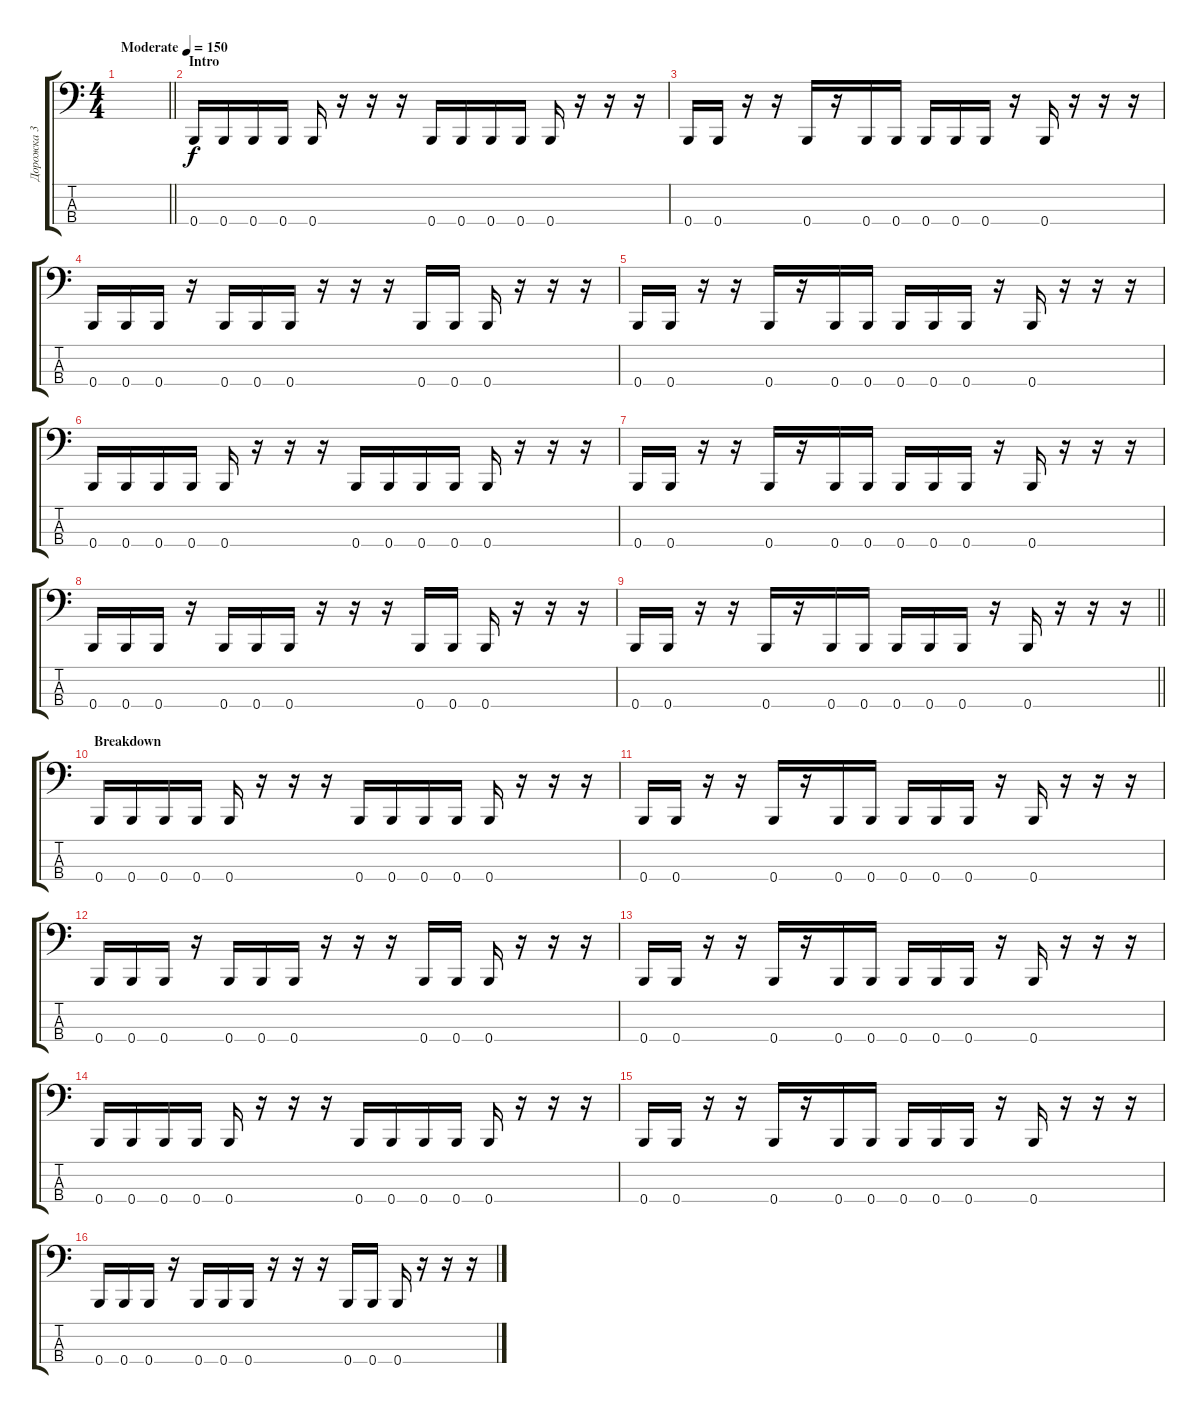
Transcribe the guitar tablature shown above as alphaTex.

\track ("Дорожка 3" "Дорожка 3") {instrument electricbassfinger}
\staff {score tabs}
\tuning (E2 B1 Gb1 B0) {hide}
\ts (4 4)
\tempo (150 "Moderate")
\clef f4
\barLineRight lightlight
\ks c
|
\section ("" "Intro")
0.4.16 0.4.16 0.4.16 0.4.16 0.4.16 r.16 r.16 r.16 0.4.16 0.4.16 0.4.16 0.4.16 0.4.16 r.16 r.16 r.16 |
0.4.16 0.4.16 r.16 r.16 0.4.16 r.16 0.4.16 0.4.16 0.4.16 0.4.16 0.4.16 r.16 0.4.16 r.16 r.16 r.16 |
0.4.16 0.4.16 0.4.16 r.16 0.4.16 0.4.16 0.4.16 r.16 r.16 r.16 0.4.16 0.4.16 0.4.16 r.16 r.16 r.16 |
0.4.16 0.4.16 r.16 r.16 0.4.16 r.16 0.4.16 0.4.16 0.4.16 0.4.16 0.4.16 r.16 0.4.16 r.16 r.16 r.16 |
0.4.16 0.4.16 0.4.16 0.4.16 0.4.16 r.16 r.16 r.16 0.4.16 0.4.16 0.4.16 0.4.16 0.4.16 r.16 r.16 r.16 |
0.4.16 0.4.16 r.16 r.16 0.4.16 r.16 0.4.16 0.4.16 0.4.16 0.4.16 0.4.16 r.16 0.4.16 r.16 r.16 r.16 |
0.4.16 0.4.16 0.4.16 r.16 0.4.16 0.4.16 0.4.16 r.16 r.16 r.16 0.4.16 0.4.16 0.4.16 r.16 r.16 r.16 |
\barLineRight lightlight
0.4.16 0.4.16 r.16 r.16 0.4.16 r.16 0.4.16 0.4.16 0.4.16 0.4.16 0.4.16 r.16 0.4.16 r.16 r.16 r.16 |
\section ("" "Breakdown")
0.4.16 0.4.16 0.4.16 0.4.16 0.4.16 r.16 r.16 r.16 0.4.16 0.4.16 0.4.16 0.4.16 0.4.16 r.16 r.16 r.16 |
0.4.16 0.4.16 r.16 r.16 0.4.16 r.16 0.4.16 0.4.16 0.4.16 0.4.16 0.4.16 r.16 0.4.16 r.16 r.16 r.16 |
0.4.16 0.4.16 0.4.16 r.16 0.4.16 0.4.16 0.4.16 r.16 r.16 r.16 0.4.16 0.4.16 0.4.16 r.16 r.16 r.16 |
0.4.16 0.4.16 r.16 r.16 0.4.16 r.16 0.4.16 0.4.16 0.4.16 0.4.16 0.4.16 r.16 0.4.16 r.16 r.16 r.16 |
0.4.16 0.4.16 0.4.16 0.4.16 0.4.16 r.16 r.16 r.16 0.4.16 0.4.16 0.4.16 0.4.16 0.4.16 r.16 r.16 r.16 |
0.4.16 0.4.16 r.16 r.16 0.4.16 r.16 0.4.16 0.4.16 0.4.16 0.4.16 0.4.16 r.16 0.4.16 r.16 r.16 r.16 |
0.4.16 0.4.16 0.4.16 r.16 0.4.16 0.4.16 0.4.16 r.16 r.16 r.16 0.4.16 0.4.16 0.4.16 r.16 r.16 r.16
